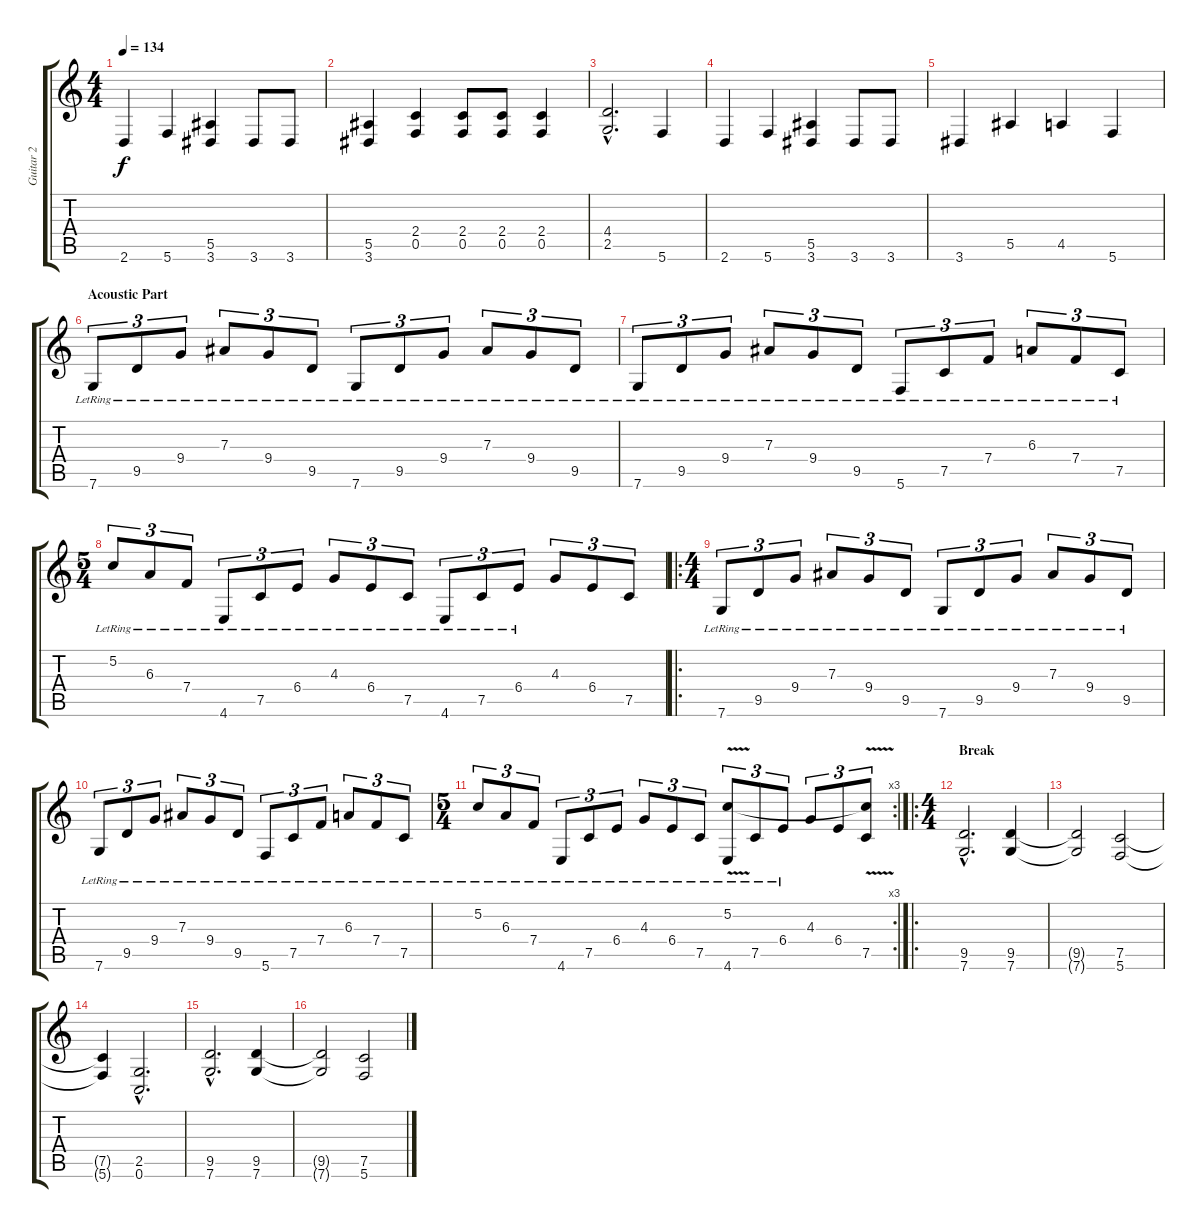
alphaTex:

\track ("Guitar 2" "Guitar 2") {instrument distortionguitar}
\staff {score tabs}
\tuning (C4 G3 Eb3 Bb2 F2 C2) {hide}
\ts (4 4)
\tempo 134
\clef g2
\ks c
2.6.4{dy f} 5.6.4 (5.5 3.6).4 3.6.8 3.6.8 |
(5.5 3.6).4 (2.4 0.5).4 (2.4 0.5).8 (2.4 0.5).8 (2.4 0.5).4 |
(4.4{hac} 2.5{hac}).2{d} 5.6.4 |
2.6.4 5.6.4 (5.5 3.6).4 3.6.8 3.6.8 |
3.6.4 5.5.4 4.5.4 5.6.4 |
\section ("" "Acoustic Part")
7.6{lr}.8{tu (3 2) instrument acousticguitarsteel} 9.5{lr}.8{tu (3 2)} 9.4{lr}.8{tu (3 2)} 7.3{lr}.8{tu (3 2)} 9.4{lr}.8{tu (3 2)} 9.5{lr}.8{tu (3 2)} 7.6{lr}.8{tu (3 2)} 9.5{lr}.8{tu (3 2)} 9.4{lr}.8{tu (3 2)} 7.3{lr}.8{tu (3 2)} 9.4{lr}.8{tu (3 2)} 9.5{lr}.8{tu (3 2)} |
7.6{lr}.8{tu (3 2) instrument acousticguitarsteel} 9.5{lr}.8{tu (3 2)} 9.4{lr}.8{tu (3 2)} 7.3{lr}.8{tu (3 2)} 9.4{lr}.8{tu (3 2)} 9.5{lr}.8{tu (3 2)} 5.6{lr}.8{tu (3 2)} 7.5{lr}.8{tu (3 2)} 7.4{lr}.8{tu (3 2)} 6.3{lr}.8{tu (3 2)} 7.4{lr}.8{tu (3 2)} 7.5{lr}.8{tu (3 2)} |
\ts (5 4)
5.2{lr}.8{tu (3 2) instrument acousticguitarsteel} 6.3{lr}.8{tu (3 2)} 7.4{lr}.8{tu (3 2)} 4.6{lr}.8{tu (3 2)} 7.5{lr}.8{tu (3 2)} 6.4{lr}.8{tu (3 2)} 4.3{lr}.8{tu (3 2)} 6.4{lr}.8{tu (3 2)} 7.5{lr}.8{tu (3 2)} 4.6{lr}.8{tu (3 2)} 7.5{lr}.8{tu (3 2)} 6.4{lr}.8{tu (3 2)} 4.3.8{tu (3 2)} 6.4.8{tu (3 2)} 7.5.8{tu (3 2)} |
\ro
\ts (4 4)
7.6{lr}.8{tu (3 2) instrument acousticguitarsteel} 9.5{lr}.8{tu (3 2)} 9.4{lr}.8{tu (3 2)} 7.3{lr}.8{tu (3 2)} 9.4{lr}.8{tu (3 2)} 9.5{lr}.8{tu (3 2)} 7.6{lr}.8{tu (3 2)} 9.5{lr}.8{tu (3 2)} 9.4{lr}.8{tu (3 2)} 7.3{lr}.8{tu (3 2)} 9.4{lr}.8{tu (3 2)} 9.5{lr}.8{tu (3 2)} |
7.6{lr}.8{tu (3 2) instrument acousticguitarsteel} 9.5{lr}.8{tu (3 2)} 9.4{lr}.8{tu (3 2)} 7.3{lr}.8{tu (3 2)} 9.4{lr}.8{tu (3 2)} 9.5{lr}.8{tu (3 2)} 5.6{lr}.8{tu (3 2)} 7.5{lr}.8{tu (3 2)} 7.4{lr}.8{tu (3 2)} 6.3{lr}.8{tu (3 2)} 7.4{lr}.8{tu (3 2)} 7.5{lr}.8{tu (3 2)} |
\rc 3
\ts (5 4)
5.2{lr}.8{tu (3 2) instrument acousticguitarsteel} 6.3{lr}.8{tu (3 2)} 7.4{lr}.8{tu (3 2)} 4.6{lr}.8{tu (3 2)} 7.5{lr}.8{tu (3 2)} 6.4{lr}.8{tu (3 2)} 4.3{lr}.8{tu (3 2)} 6.4{lr}.8{tu (3 2)} 7.5{lr}.8{tu (3 2)} (5.2{v} 4.6{lr}).8{tu (3 2)} 7.5{lr}.8{tu (3 2)} 6.4{lr}.8{tu (3 2)} 4.3.8{tu (3 2)} 6.4.8{tu (3 2)} (5.2{t} 7.5).8{tu (3 2)} |
\ro
\ts (4 4)
\section ("" "Break")
(9.5{hac} 7.6{hac}).2{d instrument distortionguitar} (9.5 7.6).4 |
(9.5{t} 7.6{t}).2 (7.5 5.6).2 |
(7.5{t} 5.6{t}).4 (2.5{hac} 0.6{hac}).2{d} |
(9.5{hac} 7.6{hac}).2{d} (9.5 7.6).4 |
(9.5{t} 7.6{t}).2 (7.5 5.6).2
